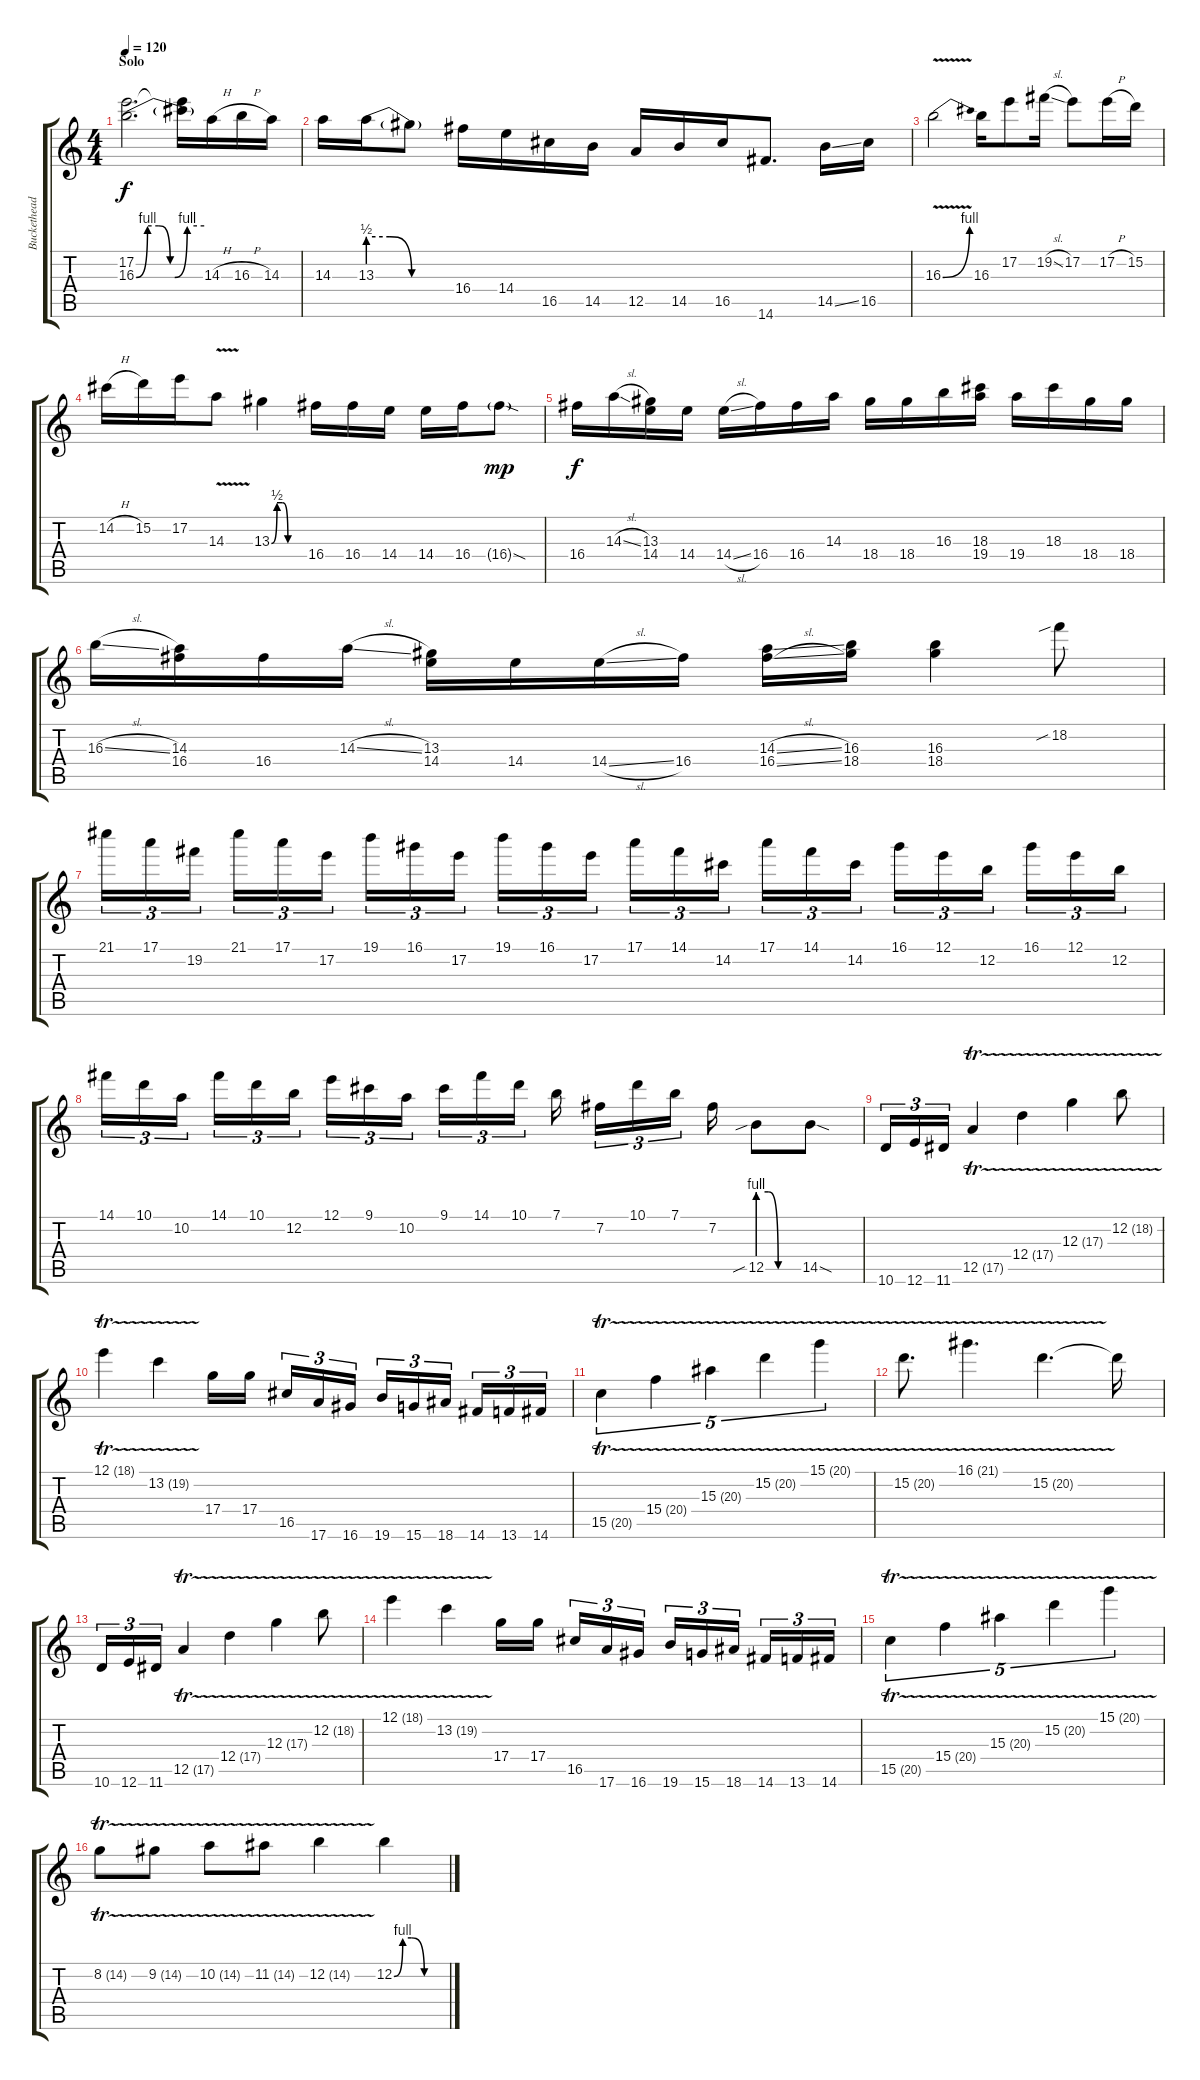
\track ("Buckethead" "Buckethead") {instrument overdrivenguitar}
\staff {score tabs}
\tuning (E4 B3 G3 D3 A2 E2) {hide}
\ts (4 4)
\section ("" "Solo")
\tempo 120
\clef g2
\ks c
(17.2 16.3{be (custom 0 0 10 4 20 4 30 0 34 0 45 4 60 4)}).2{d dy f} (17.2{t} 16.3{t}).16 14.3{h}.16 16.3{h}.16 14.3.16 |
14.3.16 13.3{be (custom 0 2 15 2 30 0 60 0)}.16 13.3{t}.8 16.4.16 14.4.16 16.5.16 14.5.16 12.5.16 14.5.16 16.5.16 14.6.8{d} 14.5{ss}.16 16.5.16 |
16.3{be (bend 0 0 60 4) v}.2 16.3.16 17.2.8 19.2{sl}.16 17.2.8 17.2{h}.16 15.2.16 |
14.2{h}.16 15.2.16 17.2.16 14.3{v}.8 13.3{be (custom 0 0 10 2 20 2 30 0 60 0)}.4 16.4.16 16.4.16 14.4.16 14.4.16 16.4.16 16.4{sod g}.8{dy mp} |
16.4.16{dy f} 14.3{sl}.16 (13.3 14.4).16 14.4.16 14.4{sl}.16 16.4.16 16.4.16 14.3.16 18.4.16 18.4.16 16.3.16 (18.3 19.4).16 19.4.16 18.3.16 18.4.16 18.4.16 |
16.3{sl}.16 (14.3 16.4).16 16.4.16 14.3{sl}.16 (13.3 14.4).16 14.4.16 14.4{sl}.16 16.4.16 (14.3{sl} 16.4{sl}).16 (16.3 18.4).16 (16.3 18.4).4 18.2{sib}.8 |
21.1.16{tu (3 2)} 17.1.16{tu (3 2)} 19.2.16{tu (3 2) beam splitsecondary} 21.1.16{tu (3 2)} 17.1.16{tu (3 2)} 17.2.16{tu (3 2)} 19.1.16{tu (3 2)} 16.1.16{tu (3 2)} 17.2.16{tu (3 2) beam splitsecondary} 19.1.16{tu (3 2)} 16.1.16{tu (3 2)} 17.2.16{tu (3 2)} 17.1.16{tu (3 2)} 14.1.16{tu (3 2)} 14.2.16{tu (3 2) beam splitsecondary} 17.1.16{tu (3 2)} 14.1.16{tu (3 2)} 14.2.16{tu (3 2)} 16.1.16{tu (3 2)} 12.1.16{tu (3 2)} 12.2.16{tu (3 2) beam splitsecondary} 16.1.16{tu (3 2)} 12.1.16{tu (3 2)} 12.2.16{tu (3 2)} |
14.1.16{tu (3 2)} 10.1.16{tu (3 2)} 10.2.16{tu (3 2) beam splitsecondary} 14.1.16{tu (3 2)} 10.1.16{tu (3 2)} 12.2.16{tu (3 2)} 12.1.16{tu (3 2)} 9.1.16{tu (3 2)} 10.2.16{tu (3 2) beam splitsecondary} 9.1.16{tu (3 2)} 14.1.16{tu (3 2)} 10.1.16{tu (3 2)} 7.1.16{beam splitsecondary} 7.2.16{tu (3 2)} 10.1.16{tu (3 2)} 7.1.16{tu (3 2) beam splitsecondary} 7.2.16 12.5{be (custom 0 4 15 4 30 0 60 0) sib}.8 14.5{sod}.8 |
10.6.16{tu (3 2)} 12.6.16{tu (3 2)} 11.6.16{tu (3 2)} 12.5{tr (17 32)}.4 12.4{tr (17 32)}.4 12.3{tr (17 32)}.4 12.2{tr (18 32)}.8 |
12.1{tr (18 32)}.4 13.2{tr (19 32)}.4 17.4.16 17.4.16{beam splitsecondary} 16.5.16{tu (3 2)} 17.6.16{tu (3 2)} 16.6.16{tu (3 2)} 19.6.16{tu (3 2)} 15.6.16{tu (3 2)} 18.6.16{tu (3 2) beam splitsecondary} 14.6.16{tu (3 2)} 13.6.16{tu (3 2)} 14.6.16{tu (3 2)} |
15.5{tr (20 32)}.4{tu (5 4)} 15.4{tr (20 32)}.4{tu (5 4)} 15.3{tr (20 32)}.4{tu (5 4)} 15.2{tr (20 32)}.4{tu (5 4)} 15.1{tr (20 32)}.4{tu (5 4)} |
15.2{tr (20 32)}.8{d} 16.1{tr (21 32)}.4{d} 15.2{tr (20 32)}.4{d} 15.2{t}.16 |
10.6.16{tu (3 2)} 12.6.16{tu (3 2)} 11.6.16{tu (3 2)} 12.5{tr (17 32)}.4 12.4{tr (17 32)}.4 12.3{tr (17 32)}.4 12.2{tr (18 32)}.8 |
12.1{tr (18 32)}.4 13.2{tr (19 32)}.4 17.4.16 17.4.16{beam splitsecondary} 16.5.16{tu (3 2)} 17.6.16{tu (3 2)} 16.6.16{tu (3 2)} 19.6.16{tu (3 2)} 15.6.16{tu (3 2)} 18.6.16{tu (3 2) beam splitsecondary} 14.6.16{tu (3 2)} 13.6.16{tu (3 2)} 14.6.16{tu (3 2)} |
15.5{tr (20 32)}.4{tu (5 4)} 15.4{tr (20 32)}.4{tu (5 4)} 15.3{tr (20 32)}.4{tu (5 4)} 15.2{tr (20 32)}.4{tu (5 4)} 15.1{tr (20 32)}.4{tu (5 4)} |
8.2{tr (14 32)}.8 9.2{tr (14 32)}.8 10.2{tr (14 32)}.8 11.2{tr (14 32)}.8 12.2{tr (14 32)}.4 12.2{be (custom 0 0 10 4 20 4 35 0 60 0)}.4
